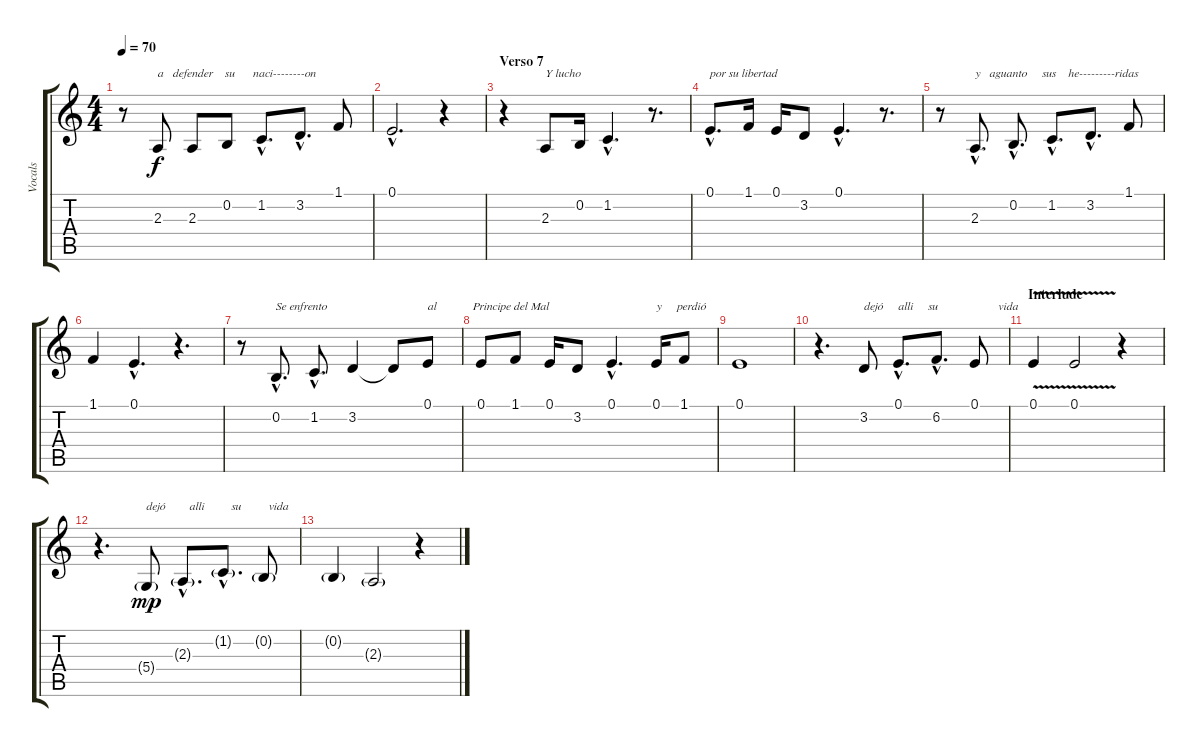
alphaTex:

\track ("Vocals" "Vocals") {instrument bassoon}
\staff {score tabs}
\tuning (E4 B3 G3 D3 A2 E2) {hide}
\ts (4 4)
\tempo 70
\clef g2
\ks c
r.8{dy f} 2.3.8{txt "a   defender    su      naci--------on"} 2.3.8 0.2.8 1.2{hac}.8{d} 3.2{hac}.8{d} 1.1.8 |
0.1{hac}.2{d} r.4 |
\section ("" "Verso 7")
r.4 2.3.8{txt "Y lucho "} 0.2.16 1.2{hac}.4{d} r.8{d} |
0.1{hac}.8{d txt "por su libertad"} 1.1.16 0.1.16 3.2.8 0.1{hac}.4{d} r.8{d} |
r.8 2.3{hac}.8{d txt "y   aguanto     sus    he---------ridas"} 0.2{hac}.8{d} 1.2{hac}.8{d} 3.2{hac}.8{d} 1.1.8 |
1.1.4 0.1{hac}.4{d} r.4{d} |
r.8 0.2{hac}.8{d txt "Se enfrento "} 1.2{hac}.8{d} 3.2.4 3.2{t}.8 0.1.8{txt "al            Principe del Mal"} |
0.1.8 1.1.8 0.1.16 3.2.8 0.1{hac}.4{d} 0.1.16{txt "y     perdió"} 1.1.8 |
0.1.1 |
r.4{d} 3.2.8{txt "dejó     alli     su                    vida"} 0.1{hac}.8{d} 6.2{hac}.8{d} 0.1.8 |
\section ("" "Interlude")
0.1{v}.4 0.1{v}.2 r.4 |
r.4{d} 5.4{g}.8{txt "dejó        alli         su         vida" dy mp} 2.3{g hac}.8{d} 1.2{g hac}.8{d} 0.2{g}.8 |
0.2{g}.4 2.3{g}.2 r.4
